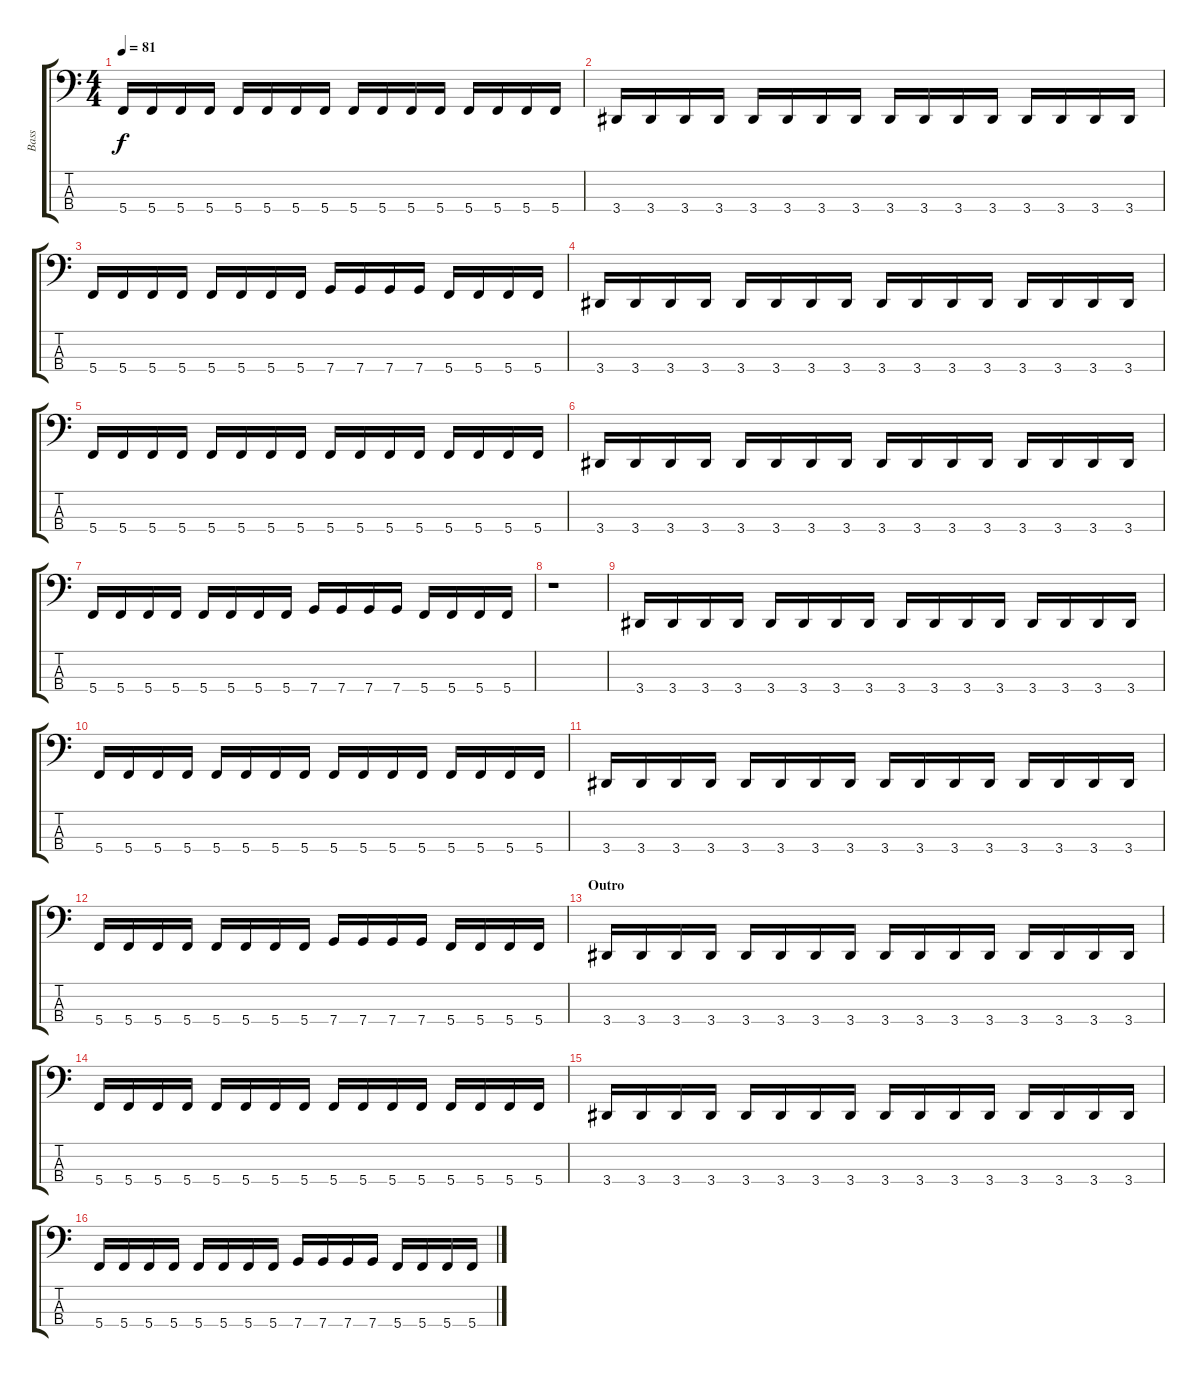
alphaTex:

\track ("Bass" "Bass") {instrument electricbasspick}
\staff {score tabs}
\tuning (F2 C2 G1 C1) {hide}
\ts (4 4)
\tempo 81
\clef f4
\ks c
5.4.16{dy f} 5.4.16 5.4.16 5.4.16 5.4.16 5.4.16 5.4.16 5.4.16 5.4.16 5.4.16 5.4.16 5.4.16 5.4.16 5.4.16 5.4.16 5.4.16 |
3.4.16 3.4.16 3.4.16 3.4.16 3.4.16 3.4.16 3.4.16 3.4.16 3.4.16 3.4.16 3.4.16 3.4.16 3.4.16 3.4.16 3.4.16 3.4.16 |
5.4.16 5.4.16 5.4.16 5.4.16 5.4.16 5.4.16 5.4.16 5.4.16 7.4.16 7.4.16 7.4.16 7.4.16 5.4.16 5.4.16 5.4.16 5.4.16 |
3.4.16 3.4.16 3.4.16 3.4.16 3.4.16 3.4.16 3.4.16 3.4.16 3.4.16 3.4.16 3.4.16 3.4.16 3.4.16 3.4.16 3.4.16 3.4.16 |
5.4.16 5.4.16 5.4.16 5.4.16 5.4.16 5.4.16 5.4.16 5.4.16 5.4.16 5.4.16 5.4.16 5.4.16 5.4.16 5.4.16 5.4.16 5.4.16 |
3.4.16 3.4.16 3.4.16 3.4.16 3.4.16 3.4.16 3.4.16 3.4.16 3.4.16 3.4.16 3.4.16 3.4.16 3.4.16 3.4.16 3.4.16 3.4.16 |
5.4.16 5.4.16 5.4.16 5.4.16 5.4.16 5.4.16 5.4.16 5.4.16 7.4.16 7.4.16 7.4.16 7.4.16 5.4.16 5.4.16 5.4.16 5.4.16 |
r.1 |
3.4.16 3.4.16 3.4.16 3.4.16 3.4.16 3.4.16 3.4.16 3.4.16 3.4.16 3.4.16 3.4.16 3.4.16 3.4.16 3.4.16 3.4.16 3.4.16 |
5.4.16 5.4.16 5.4.16 5.4.16 5.4.16 5.4.16 5.4.16 5.4.16 5.4.16 5.4.16 5.4.16 5.4.16 5.4.16 5.4.16 5.4.16 5.4.16 |
3.4.16 3.4.16 3.4.16 3.4.16 3.4.16 3.4.16 3.4.16 3.4.16 3.4.16 3.4.16 3.4.16 3.4.16 3.4.16 3.4.16 3.4.16 3.4.16 |
5.4.16 5.4.16 5.4.16 5.4.16 5.4.16 5.4.16 5.4.16 5.4.16 7.4.16 7.4.16 7.4.16 7.4.16 5.4.16 5.4.16 5.4.16 5.4.16 |
\section ("" "Outro")
3.4.16 3.4.16 3.4.16 3.4.16 3.4.16 3.4.16 3.4.16 3.4.16 3.4.16 3.4.16 3.4.16 3.4.16 3.4.16 3.4.16 3.4.16 3.4.16 |
5.4.16 5.4.16 5.4.16 5.4.16 5.4.16 5.4.16 5.4.16 5.4.16 5.4.16 5.4.16 5.4.16 5.4.16 5.4.16 5.4.16 5.4.16 5.4.16 |
3.4.16 3.4.16 3.4.16 3.4.16 3.4.16 3.4.16 3.4.16 3.4.16 3.4.16 3.4.16 3.4.16 3.4.16 3.4.16 3.4.16 3.4.16 3.4.16 |
5.4.16 5.4.16 5.4.16 5.4.16 5.4.16 5.4.16 5.4.16 5.4.16 7.4.16 7.4.16 7.4.16 7.4.16 5.4.16 5.4.16 5.4.16 5.4.16
